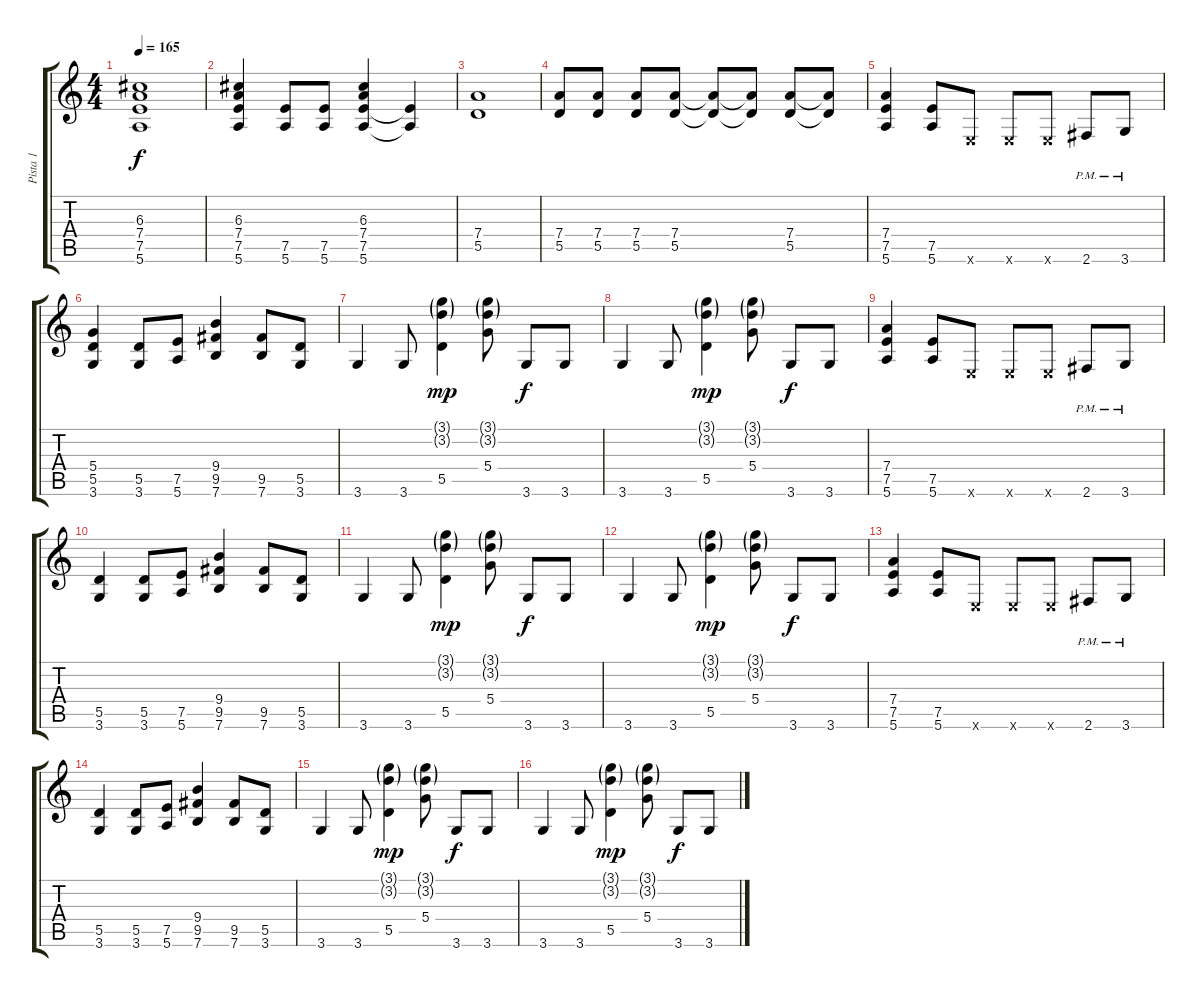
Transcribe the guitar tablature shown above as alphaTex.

\track ("Pista 1" "Pista 1") {instrument overdrivenguitar}
\staff {score tabs}
\tuning (E4 B3 G3 D3 A2 E2) {hide}
\ts (4 4)
\tempo 165
\clef g2
\ks c
(6.3 7.4 7.5 5.6).1{dy f} |
(6.3 7.4 7.5 5.6).4 (7.5 5.6).8 (7.5 5.6).8 (6.3 7.4 7.5 5.6).4 (7.5{t} 5.6{t}).4 |
(7.4 5.5).1 |
(7.4 5.5).8 (7.4 5.5).8 (7.4 5.5).8 (7.4 5.5).8 (7.4{t} 5.5{t}).8 (7.4{t} 5.5{t}).8 (7.4 5.5).8 (7.4{t} 5.5{t}).8 |
(7.4 7.5 5.6).4 (7.5 5.6).8 0.6{x}.8 0.6{x}.8 0.6{x}.8 2.6{pm}.8 3.6{pm}.8 |
(5.4 5.5 3.6).4 (5.5 3.6).8 (7.5 5.6).8 (9.4 9.5 7.6).4 (9.5 7.6).8 (5.5 3.6).8 |
3.6.4 3.6.8 (3.1{g} 3.2{g} 5.5).4{dy mp} (3.1{g} 3.2{g} 5.4).8 3.6.8{dy f} 3.6.8 |
3.6.4 3.6.8 (3.1{g} 3.2{g} 5.5).4{dy mp} (3.1{g} 3.2{g} 5.4).8 3.6.8{dy f} 3.6.8 |
(7.4 7.5 5.6).4 (7.5 5.6).8 0.6{x}.8 0.6{x}.8 0.6{x}.8 2.6{pm}.8 3.6{pm}.8 |
(5.5 3.6).4 (5.5 3.6).8 (7.5 5.6).8 (9.4 9.5 7.6).4 (9.5 7.6).8 (5.5 3.6).8 |
3.6.4 3.6.8 (3.1{g} 3.2{g} 5.5).4{dy mp} (3.1{g} 3.2{g} 5.4).8 3.6.8{dy f} 3.6.8 |
3.6.4 3.6.8 (3.1{g} 3.2{g} 5.5).4{dy mp} (3.1{g} 3.2{g} 5.4).8 3.6.8{dy f} 3.6.8 |
(7.4 7.5 5.6).4 (7.5 5.6).8 0.6{x}.8 0.6{x}.8 0.6{x}.8 2.6{pm}.8 3.6{pm}.8 |
(5.5 3.6).4 (5.5 3.6).8 (7.5 5.6).8 (9.4 9.5 7.6).4 (9.5 7.6).8 (5.5 3.6).8 |
3.6.4 3.6.8 (3.1{g} 3.2{g} 5.5).4{dy mp} (3.1{g} 3.2{g} 5.4).8 3.6.8{dy f} 3.6.8 |
3.6.4 3.6.8 (3.1{g} 3.2{g} 5.5).4{dy mp} (3.1{g} 3.2{g} 5.4).8 3.6.8{dy f} 3.6.8
